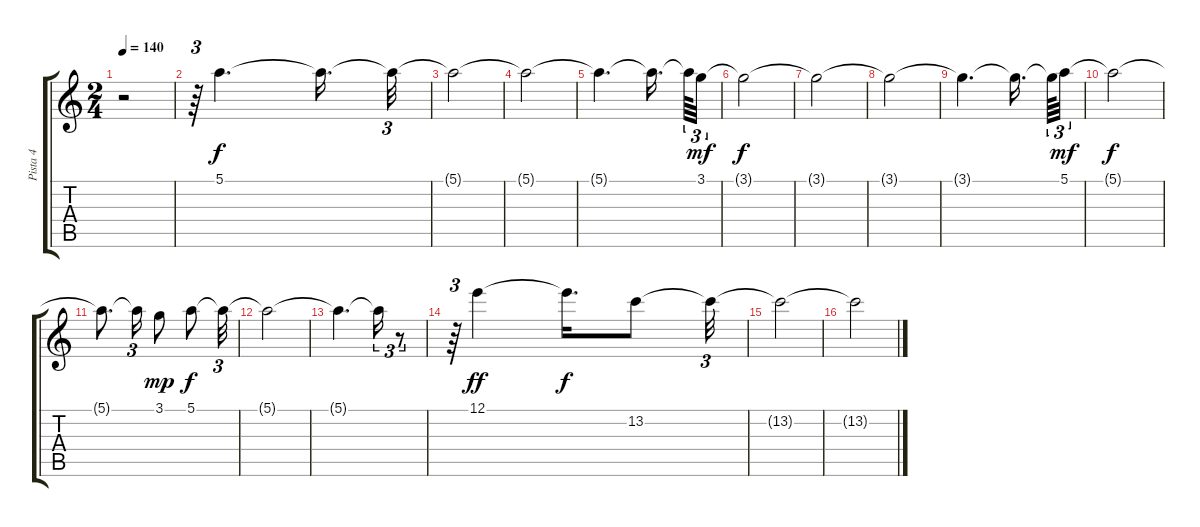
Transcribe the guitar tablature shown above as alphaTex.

\track ("Pista 4" "Pista 4") {instrument distortionguitar}
\staff {score tabs}
\tuning (E4 B3 G3 D3 A2 E2) {hide}
\ts (2 4)
\tempo 140
\clef g2
\ks c
r.2{dy ff} |
r.64{tu (3 2)} 5.1.4{d dy f} 5.1{t}.16{d} 5.1{t}.32{tu (3 2)} |
5.1{t}.2 |
5.1{t}.2 |
5.1{t}.4{d} 5.1{t}.16{d beam splitsecondary} 5.1{t}.64{tu (3 2)} 3.1.32{tu (3 2) dy mf} |
3.1{t}.2{dy f} |
3.1{t}.2 |
3.1{t}.2 |
3.1{t}.4{d} 3.1{t}.16{d beam splitsecondary} 3.1{t}.64{tu (3 2)} 5.1.32{tu (3 2) dy mf} |
5.1{t}.2{dy f} |
5.1{t}.8{d} 5.1{t}.16{tu (3 2)} 3.1.8{dy mp} 5.1.8{dy f} 5.1{t}.32{tu (3 2)} |
5.1{t}.2 |
5.1{t}.4{d} 5.1{t}.16{tu (3 2)} r.8{tu (3 2)} |
r.64{tu (3 2)} 12.1.4{dy ff} 12.1{t}.16{d dy f} 13.2.8 13.2{t}.32{tu (3 2)} |
13.2{t}.2 |
13.2{t}.2
